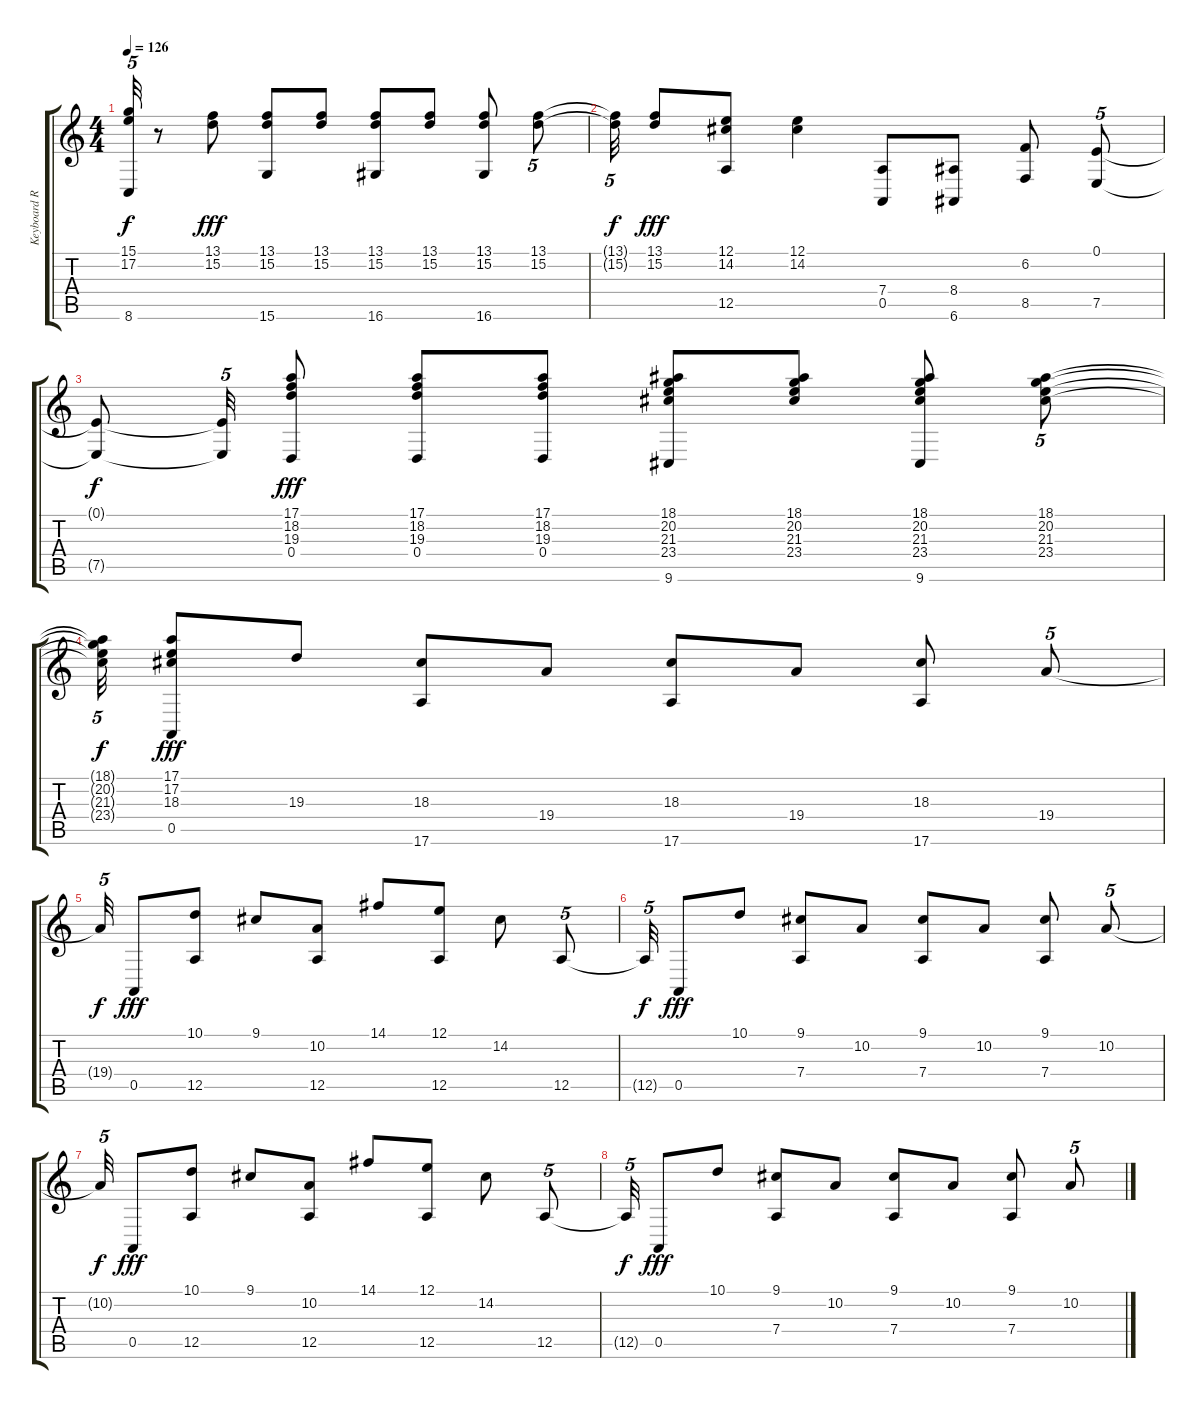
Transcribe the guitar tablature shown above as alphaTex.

\track ("Keyboard R" "Keyboard R") {instrument brightacousticpiano}
\staff {score tabs}
\tuning (E4 B3 G3 D3 A2 E2) {hide}
\ts (4 4)
\tempo 126
\clef g2
\ks c
(15.1{t} 17.2{t} 8.6{t}).32{tu (5 4) dy f} r.8 (13.1 15.2).8{dy fff} (13.1 15.2 15.6).8 (13.1 15.2).8 (13.1 15.2 16.6).8 (13.1 15.2).8 (13.1 15.2 16.6).8 (13.1 15.2).8{tu (5 4)} |
(13.1{t} 15.2{t}).32{tu (5 4) dy f} (13.1 15.2).8{dy fff} (12.1 14.2 12.5).8 (12.1 14.2).4 (7.4 0.5).8 (8.4 6.6).8 (6.2 8.5).8 (0.1 7.5).8{tu (5 4)} |
(0.1{t} 7.5{t}).8{dy f} (0.1{t} 7.5{t}).32{tu (5 4)} (17.1 18.2 19.3 0.4).8{dy fff} (17.1 18.2 19.3 0.4).8 (17.1 18.2 19.3 0.4).8 (18.1 20.2 21.3 23.4 9.6).8 (18.1 20.2 21.3 23.4).8 (18.1 20.2 21.3 23.4 9.6).8 (18.1 20.2 21.3 23.4).8{tu (5 4)} |
(18.1{t} 20.2{t} 21.3{t} 23.4{t}).32{tu (5 4) dy f} (17.1 17.2 18.3 0.5).8{dy fff} 19.3.8 (18.3 17.6).8 19.4.8 (18.3 17.6).8 19.4.8 (18.3 17.6).8 19.4.8{tu (5 4)} |
19.4{t}.32{tu (5 4) dy f} 0.5.8{dy fff} (10.1 12.5).8 9.1.8 (10.2 12.5).8 14.1.8 (12.1 12.5).8 14.2.8 12.5.8{tu (5 4)} |
12.5{t}.32{tu (5 4) dy f} 0.5.8{dy fff} 10.1.8 (9.1 7.4).8 10.2.8 (9.1 7.4).8 10.2.8 (9.1 7.4).8 10.2.8{tu (5 4)} |
10.2{t}.32{tu (5 4) dy f} 0.5.8{dy fff} (10.1 12.5).8 9.1.8 (10.2 12.5).8 14.1.8 (12.1 12.5).8 14.2.8 12.5.8{tu (5 4)} |
12.5{t}.32{tu (5 4) dy f} 0.5.8{dy fff} 10.1.8 (9.1 7.4).8 10.2.8 (9.1 7.4).8 10.2.8 (9.1 7.4).8 10.2.8{tu (5 4)}
